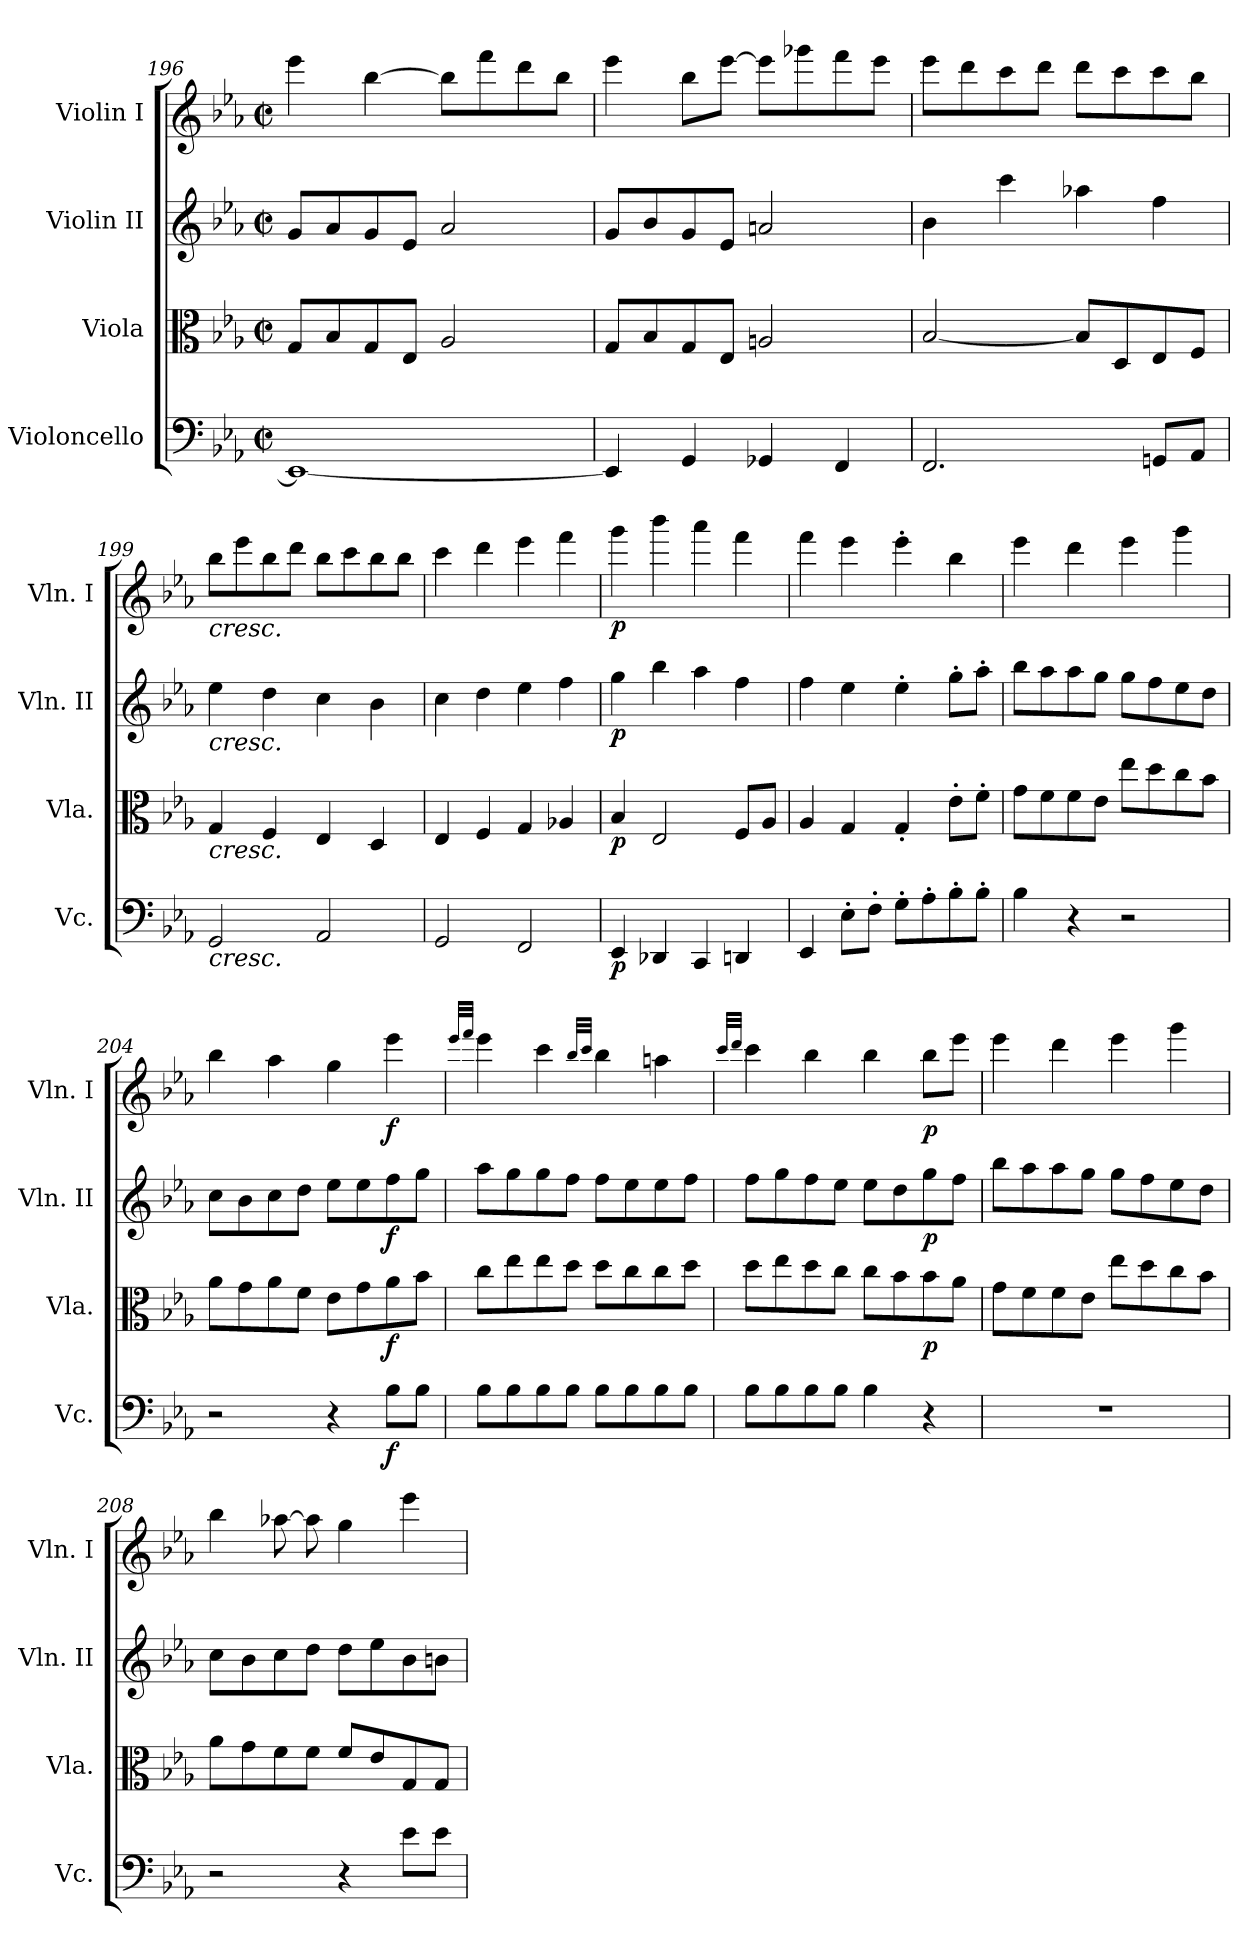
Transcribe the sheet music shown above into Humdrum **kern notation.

**kern	**dynam	**kern	**dynam	**kern	**dynam	**kern	**dynam
*part4	*part4	*part3	*part3	*part2	*part2	*part1	*part1
*staff4	*staff4	*staff3	*staff3	*staff2	*staff2	*staff1	*staff1
*I"Violoncello	*	*I"Viola	*	*I"Violin II	*	*I"Violin I	*
*I'Vc.	*	*I'Vla.	*	*I'Vln. II	*	*I'Vln. I	*
*clefF4	*	*clefC3	*	*clefG2	*	*clefG2	*
*k[b-e-a-]	*	*k[b-e-a-]	*	*k[b-e-a-]	*	*k[b-e-a-]	*
*M2/2	*	*M2/2	*	*M2/2	*	*M2/2	*
*met(c|)	*	*met(c|)	*	*met(c|)	*	*met(c|)	*
=196	=196	=196	=196	=196	=196	=196	=196
1EE-_	.	8G/L	.	8g/L	.	4eee-\	.
.	.	8B-/	.	8a-/	.	.	.
.	.	8G/	.	8g/	.	[4bb-\	.
.	.	8E-/J	.	8e-/J	.	.	.
.	.	2A-/	.	2a-/	.	8bb-\L]	.
.	.	.	.	.	.	8fff\	.
.	.	.	.	.	.	8ddd\	.
.	.	.	.	.	.	8bb-\J	.
=197	=197	=197	=197	=197	=197	=197	=197
4EE-/]	.	8G/L	.	8g/L	.	4eee-\	.
.	.	8B-/	.	8b-/	.	.	.
4GG/	.	8G/	.	8g/	.	8bb-\L	.
.	.	8E-/J	.	8e-/J	.	[8eee-\J	.
4GG-X/	.	2An/	.	2an/	.	8eee-\L]	.
.	.	.	.	.	.	8ggg-X\	.
4FF/	.	.	.	.	.	8fff\	.
.	.	.	.	.	.	8eee-\J	.
!!LO:PB:g=z
=198	=198	=198	=198	=198	=198	=198	=198
2.FF/	.	[2B-/	.	4b-\	.	8eee-\L	.
.	.	.	.	.	.	8ddd\	.
.	.	.	.	4ccc\	.	8ccc\	.
.	.	.	.	.	.	8ddd\J	.
.	.	8B-/L]	.	4aa-X\	.	8ddd\L	.
.	.	8D/	.	.	.	8ccc\	.
8GGn/L	.	8E-/	.	4ff\	.	8ccc\	.
8AA-/J	.	8F/J	.	.	.	8bb-\J	.
=199	=199	=199	=199	=199	=199	=199	=199
!	!	!	!	!	!	!LO:TX:b:i:t=cresc.	!
!	!	!	!	!LO:TX:b:i:t=cresc.	!	!	!
!	!	!LO:TX:b:i:t=cresc.	!	!	!	!	!
!LO:TX:b:i:t=cresc.	!	!	!	!	!	!	!
2GG/	.	4G/	.	4ee-\	.	8bb-\L	.
.	.	.	.	.	.	8eee-\	.
.	.	4F/	.	4dd\	.	8bb-\	.
.	.	.	.	.	.	8ddd\J	.
2AA-/	.	4E-/	.	4cc\	.	8bb-\L	.
.	.	.	.	.	.	8ccc\	.
.	.	4D/	.	4b-\	.	8bb-\	.
.	.	.	.	.	.	8bb-\J	.
=200	=200	=200	=200	=200	=200	=200	=200
2GG/	.	4E-/	.	4cc\	.	4ccc\	.
.	.	4F/	.	4dd\	.	4ddd\	.
2FF/	.	4G/	.	4ee-\	.	4eee-\	.
.	.	4A-X/	.	4ff\	.	4fff\	.
=201	=201	=201	=201	=201	=201	=201	=201
!	!LO:DY:b	!	!LO:DY:b	!	!LO:DY:b	!	!LO:DY:b
4EE-/	p	4B-/	p	4gg\	p	4ggg\	p
4DD-X/	.	2E-/	.	4bb-\	.	4bbb-\	.
4CC/	.	.	.	4aa-\	.	4aaa-\	.
4DDn/	.	8F/L	.	4ff\	.	4fff\	.
.	.	8A-/J	.	.	.	.	.
!!LO:PB:g=z
=202	=202	=202	=202	=202	=202	=202	=202
4EE-/	.	4A-/	.	4ff\	.	4fff\	.
8E-'\L	.	4G/	.	4ee-\	.	4eee-\	.
8F'\J	.	.	.	.	.	.	.
8G'\L	.	4G'/	.	4ee-'\	.	4eee-'\	.
8A-'\	.	.	.	.	.	.	.
8B-'\	.	8e-'\L	.	8gg'\L	.	4bb-\	.
8B-'\J	.	8f'\J	.	8aa-'\J	.	.	.
=203	=203	=203	=203	=203	=203	=203	=203
4B-\	.	8g\L	.	8bb-\L	.	4eee-\	.
.	.	8f\	.	8aa-\	.	.	.
4r	.	8f\	.	8aa-\	.	4ddd\	.
.	.	8e-\J	.	8gg\J	.	.	.
2r	.	8ee-\L	.	8gg\L	.	4eee-\	.
.	.	8dd\	.	8ff\	.	.	.
.	.	8cc\	.	8ee-\	.	4ggg\	.
.	.	8b-\J	.	8dd\J	.	.	.
=204	=204	=204	=204	=204	=204	=204	=204
2r	.	8a-\L	.	8cc\L	.	4bb-\	.
.	.	8g\	.	8b-\	.	.	.
.	.	8a-\	.	8cc\	.	4aa-\	.
.	.	8f\J	.	8dd\J	.	.	.
4r	.	8e-\L	.	8ee-\L	.	4gg\	.
.	.	8g\	.	8ee-\	.	.	.
!	!LO:DY:b	!	!LO:DY:b	!	!LO:DY:b	!	!LO:DY:b
8B-\L	f	8a-\	f	8ff\	f	4eee-\	f
8B-\J	.	8b-\J	.	8gg\J	.	.	.
=205	=205	=205	=205	=205	=205	=205	=205
.	.	.	.	.	.	32qeee-/LLL	.
.	.	.	.	.	.	32qfff/JJJ	.
8B-\L	.	8cc\L	.	8aa-\L	.	4eee-\	.
8B-\	.	8ee-\	.	8gg\	.	.	.
8B-\	.	8ee-\	.	8gg\	.	4ccc\	.
8B-\J	.	8dd\J	.	8ff\J	.	.	.
.	.	.	.	.	.	32qbb-/LLL	.
.	.	.	.	.	.	32qccc/JJJ	.
8B-\L	.	8dd\L	.	8ff\L	.	4bb-\	.
8B-\	.	8cc\	.	8ee-\	.	.	.
8B-\	.	8cc\	.	8ee-\	.	4aan\	.
8B-\J	.	8dd\J	.	8ff\J	.	.	.
!!LO:LB:g=z
=206	=206	=206	=206	=206	=206	=206	=206
.	.	.	.	.	.	32qccc/LLL	.
.	.	.	.	.	.	32qddd/JJJ	.
8B-\L	.	8dd\L	.	8ff\L	.	4ccc\	.
8B-\	.	8ee-\	.	8gg\	.	.	.
8B-\	.	8dd\	.	8ff\	.	4bb-\	.
8B-\J	.	8cc\J	.	8ee-\J	.	.	.
4B-\	.	8cc\L	.	8ee-\L	.	4bb-\	.
.	.	8b-\	.	8dd\	.	.	.
!	!	!	!LO:DY:b	!	!LO:DY:b	!	!LO:DY:b
4r	.	8b-\	p	8gg\	p	8bb-\L	p
.	.	8a-\J	.	8ff\J	.	8eee-\J	.
=207	=207	=207	=207	=207	=207	=207	=207
1r	.	8g\L	.	8bb-\L	.	4eee-\	.
.	.	8f\	.	8aa-\	.	.	.
.	.	8f\	.	8aa-\	.	4ddd\	.
.	.	8e-\J	.	8gg\J	.	.	.
.	.	8ee-\L	.	8gg\L	.	4eee-\	.
.	.	8dd\	.	8ff\	.	.	.
.	.	8cc\	.	8ee-\	.	4ggg\	.
.	.	8b-\J	.	8dd\J	.	.	.
=208	=208	=208	=208	=208	=208	=208	=208
2r	.	8a-\L	.	8cc\L	.	4bb-\	.
.	.	8g\	.	8b-\	.	.	.
.	.	8f\	.	8cc\	.	[8aa-X\	.
.	.	8f\J	.	8dd\J	.	8aa-\]	.
4r	.	8f/L	.	8dd\L	.	4gg\	.
.	.	8e-/	.	8ee-\	.	.	.
8e-\L	.	8G/	.	8b-\	.	4eee-\	.
8e-\J	.	8G/J	.	8bn\J	.	.	.
=	=	=	=	=	=	=	=
*-	*-	*-	*-	*-	*-	*-	*-
